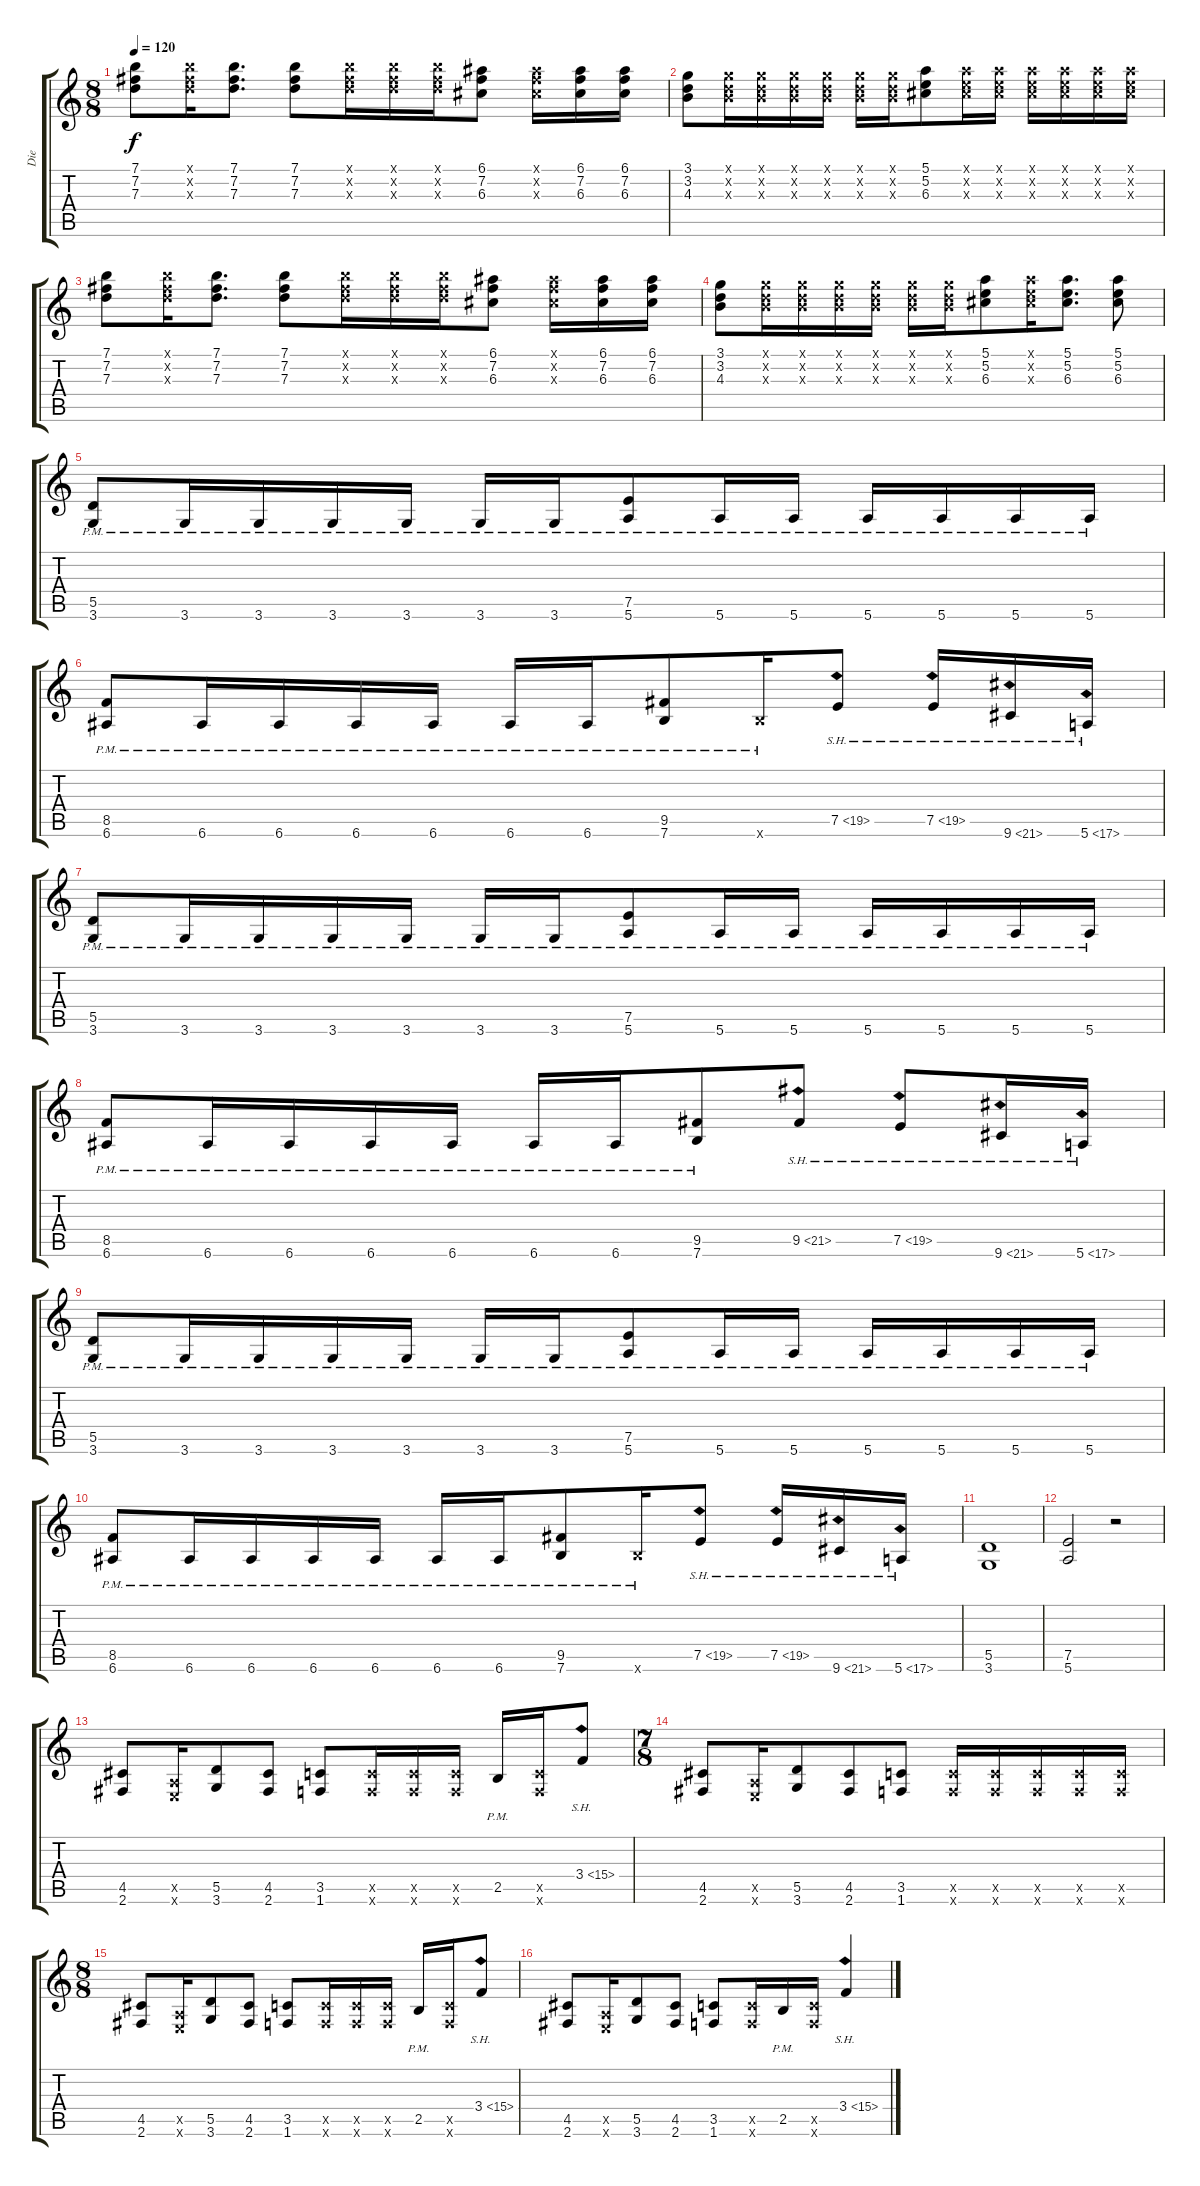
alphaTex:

\track ("Die" "Die") {instrument distortionguitar}
\staff {score tabs}
\tuning (E4 B3 G3 D3 A2 E2) {hide}
\ts (8 8)
\tempo 120
\clef g2
\ks c
(7.1 7.2 7.3).8{dy f} (7.1{x} 7.2{x} 7.3{x}).16 (7.1 7.2 7.3).8{d} (7.1 7.2 7.3).8 (7.1{x} 7.2{x} 7.3{x}).16 (7.1{x} 7.2{x} 7.3{x}).16 (7.1{x} 7.2{x} 7.3{x}).16 (6.1 7.2 6.3).8 (6.1{x} 7.2{x} 6.3{x}).16 (6.1 7.2 6.3).16 (6.1 7.2 6.3).16 |
(3.1 3.2 4.3).8 (3.1{x} 3.2{x} 4.3{x}).16 (3.1{x} 3.2{x} 4.3{x}).16 (3.1{x} 3.2{x} 4.3{x}).16 (3.1{x} 3.2{x} 4.3{x}).16 (3.1{x} 3.2{x} 4.3{x}).16 (3.1{x} 3.2{x} 4.3{x}).16 (5.1 5.2 6.3).8 (5.1{x} 5.2{x} 6.3{x}).16 (5.1{x} 5.2{x} 6.3{x}).16 (5.1{x} 5.2{x} 6.3{x}).16 (5.1{x} 5.2{x} 6.3{x}).16 (5.1{x} 5.2{x} 6.3{x}).16 (5.1{x} 5.2{x} 6.3{x}).16 |
(7.1 7.2 7.3).8 (7.1{x} 7.2{x} 7.3{x}).16 (7.1 7.2 7.3).8{d} (7.1 7.2 7.3).8 (7.1{x} 7.2{x} 7.3{x}).16 (7.1{x} 7.2{x} 7.3{x}).16 (7.1{x} 7.2{x} 7.3{x}).16 (6.1 7.2 6.3).8 (6.1{x} 7.2{x} 6.3{x}).16 (6.1 7.2 6.3).16 (6.1 7.2 6.3).16 |
(3.1 3.2 4.3).8 (3.1{x} 3.2{x} 4.3{x}).16 (3.1{x} 3.2{x} 4.3{x}).16 (3.1{x} 3.2{x} 4.3{x}).16 (3.1{x} 3.2{x} 4.3{x}).16 (3.1{x} 3.2{x} 4.3{x}).16 (3.1{x} 3.2{x} 4.3{x}).16 (5.1 5.2 6.3).8 (5.1{x} 5.2{x} 6.3{x}).16 (5.1 5.2 6.3).8{d} (5.1 5.2 6.3).8 |
(5.5{pm} 3.6{pm}).8 3.6{pm}.16 3.6{pm}.16 3.6{pm}.16 3.6{pm}.16 3.6{pm}.16 3.6{pm}.16 (7.5{pm} 5.6{pm}).8 5.6{pm}.16 5.6{pm}.16 5.6{pm}.16 5.6{pm}.16 5.6{pm}.16 5.6{pm}.16 |
(8.5 6.6{pm}).8 6.6{pm}.16 6.6{pm}.16 6.6{pm}.16 6.6{pm}.16 6.6{pm}.16 6.6{pm}.16 (9.5 7.6{pm}).8 7.6{pm x}.16 7.5{sh 12}.8 7.5{sh 12}.16 9.6{sh 12}.16 5.6{sh 12}.16 |
(5.5{pm} 3.6{pm}).8 3.6{pm}.16 3.6{pm}.16 3.6{pm}.16 3.6{pm}.16 3.6{pm}.16 3.6{pm}.16 (7.5{pm} 5.6{pm}).8 5.6{pm}.16 5.6{pm}.16 5.6{pm}.16 5.6{pm}.16 5.6{pm}.16 5.6{pm}.16 |
(8.5 6.6{pm}).8 6.6{pm}.16 6.6{pm}.16 6.6{pm}.16 6.6{pm}.16 6.6{pm}.16 6.6{pm}.16 (9.5 7.6{pm}).8 9.5{sh 12}.8 7.5{sh 12}.8 9.6{sh 12}.16 5.6{sh 12}.16 |
(5.5{pm} 3.6{pm}).8 3.6{pm}.16 3.6{pm}.16 3.6{pm}.16 3.6{pm}.16 3.6{pm}.16 3.6{pm}.16 (7.5{pm} 5.6{pm}).8 5.6{pm}.16 5.6{pm}.16 5.6{pm}.16 5.6{pm}.16 5.6{pm}.16 5.6{pm}.16 |
(8.5 6.6{pm}).8 6.6{pm}.16 6.6{pm}.16 6.6{pm}.16 6.6{pm}.16 6.6{pm}.16 6.6{pm}.16 (9.5 7.6{pm}).8 7.6{pm x}.16 7.5{sh 12}.8 7.5{sh 12}.16 9.6{sh 12}.16 5.6{sh 12}.16 |
(5.5 3.6).1 |
(7.5 5.6).2 r.2 |
(4.5 2.6).8 (0.5{x} 0.6{x}).16 (5.5 3.6).8 (4.5 2.6).8 (3.5 1.6).8 (3.5{x} 1.6{x}).16 (3.5{x} 1.6{x}).16 (3.5{x} 1.6{x}).16 2.5{pm}.16 (3.5{x} 1.6{x}).16 3.4{sh 12}.8 |
\ts (7 8)
(4.5 2.6).8 (0.5{x} 0.6{x}).16 (5.5 3.6).8 (4.5 2.6).8 (3.5 1.6).8 (3.5{x} 1.6{x}).16 (3.5{x} 1.6{x}).16 (3.5{x} 1.6{x}).16 (3.5{x} 1.6{x}).16 (3.5{x} 1.6{x}).16 |
\ts (8 8)
(4.5 2.6).8 (0.5{x} 0.6{x}).16 (5.5 3.6).8 (4.5 2.6).8 (3.5 1.6).8 (3.5{x} 1.6{x}).16 (3.5{x} 1.6{x}).16 (3.5{x} 1.6{x}).16 2.5{pm}.16 (3.5{x} 1.6{x}).16 3.4{sh 12}.8 |
(4.5 2.6).8 (0.5{x} 0.6{x}).16 (5.5 3.6).8 (4.5 2.6).8 (3.5 1.6).8 (3.5{x} 1.6{x}).16 2.5{pm}.16 (3.5{x} 1.6{x}).16 3.4{sh 12}.4
